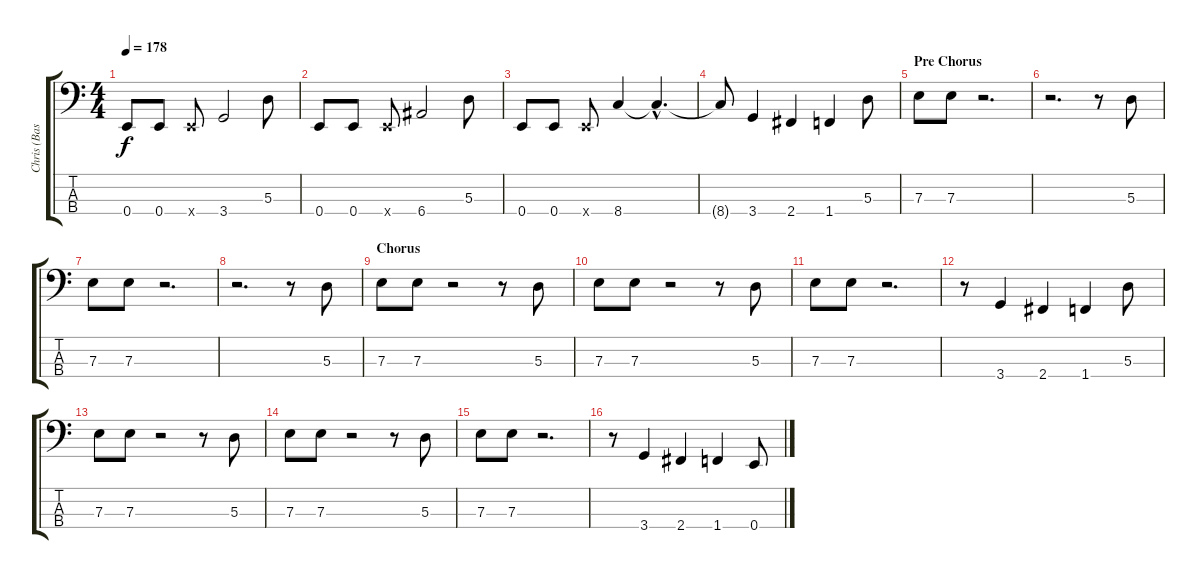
\track ("Chris (Bass)" "Chris (Bas") {instrument electricbassfinger}
\staff {score tabs}
\tuning (G2 D2 A1 E1) {hide}
\ts (4 4)
\tempo 178
\clef f4
\ks c
0.4.8{dy f} 0.4.8 0.4{x}.8 3.4.2 5.3.8 |
0.4.8 0.4.8 0.4{x}.8 6.4.2 5.3.8 |
0.4.8 0.4.8 0.4{x}.8 8.4.4 8.4{hac t}.4{d} |
8.4{t}.8 3.4.4 2.4.4 1.4.4 5.3.8 |
\section ("" "Pre Chorus")
7.3.8 7.3.8 r.2{d} |
r.2{d} r.8 5.3.8 |
7.3.8 7.3.8 r.2{d} |
r.2{d} r.8 5.3.8 |
\section ("" "Chorus")
7.3.8 7.3.8 r.2 r.8 5.3.8 |
7.3.8 7.3.8 r.2 r.8 5.3.8 |
7.3.8 7.3.8 r.2{d} |
r.8 3.4.4 2.4.4 1.4.4 5.3.8 |
7.3.8 7.3.8 r.2 r.8 5.3.8 |
7.3.8 7.3.8 r.2 r.8 5.3.8 |
7.3.8 7.3.8 r.2{d} |
r.8 3.4.4 2.4.4 1.4.4 0.4.8
